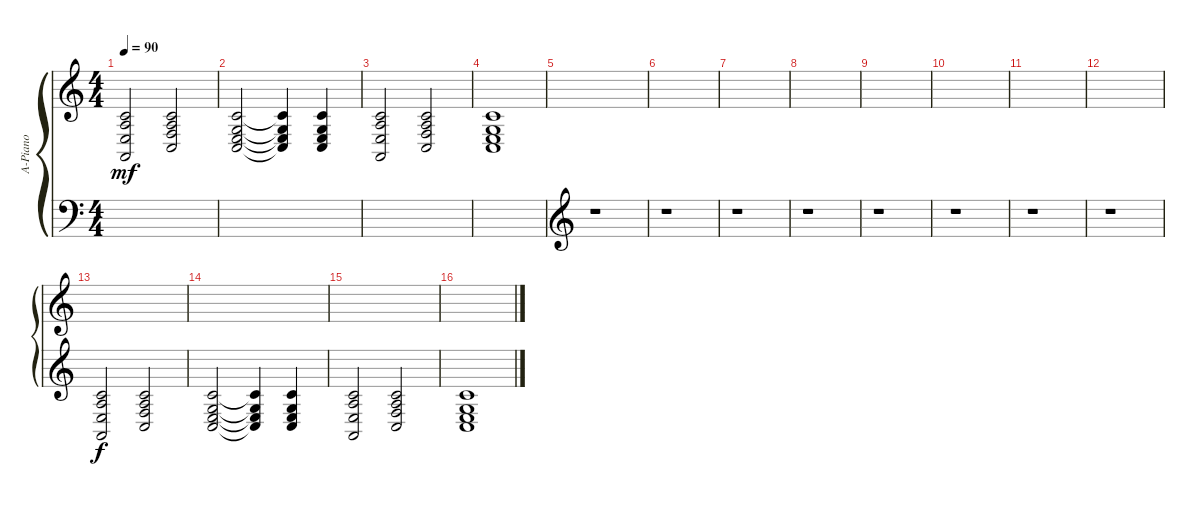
\defaultSystemsLayout 4
\bracketExtendMode groupsimilarinstruments
\otherSystemsTrackNameOrientation horizontal
\track ("Acoustic Piano" "A-Piano") {instrument acousticgrandpiano}
\staff {score}
\tuning (E4 B3 G3 D3 A2 E2)
\ts (4 4)
\tempo 90
\clef g2
\ks c
(1.2 2.3 2.4 0.5).2{dy mf beam Up} (1.2 2.3 3.4 3.5).2{beam Up} |
(1.2 0.3 2.4 3.5).2{beam Up} (3.5{t} 2.4{t} 0.3{t} 1.2{t}).4{beam Up} (3.5 2.4 0.3 1.2).4{beam Up} |
(1.2 2.3 2.4 0.5).2{beam Up} (1.2 2.3 3.4 3.5).2{beam Up} |
(1.2 0.3 2.4 3.5).1{beam Up} |
|
|
|
|
|
|
|
|
|
|
|
\staff {score}
\tuning (E4 B3 G3 D3 A2 E2)
\clef f4
\ottava regular
\simile none
\ks c
|
|
|
|
\clef g2
r.1{beam Down} |
r.1{beam Down} |
r.1{beam Down} |
r.1{beam Down} |
r.1{beam Down} |
r.1{beam Down} |
r.1{beam Down} |
r.1{beam Down} |
(2.3 1.2 2.4 0.5).2{beam Up} (1.2 2.3 3.4 3.5).2{beam Up} |
(1.2 0.3 2.4 3.5).2{beam Up} (3.5{t} 2.4{t} 0.3{t} 1.2{t}).4{beam Up} (1.2 0.3 2.4 3.5).4{beam Up} |
(1.2 2.3 2.4 0.5).2{beam Up} (1.2 2.3 3.4 3.5).2{beam Up} |
(1.2 0.3 2.4 3.5).1{beam Up}
